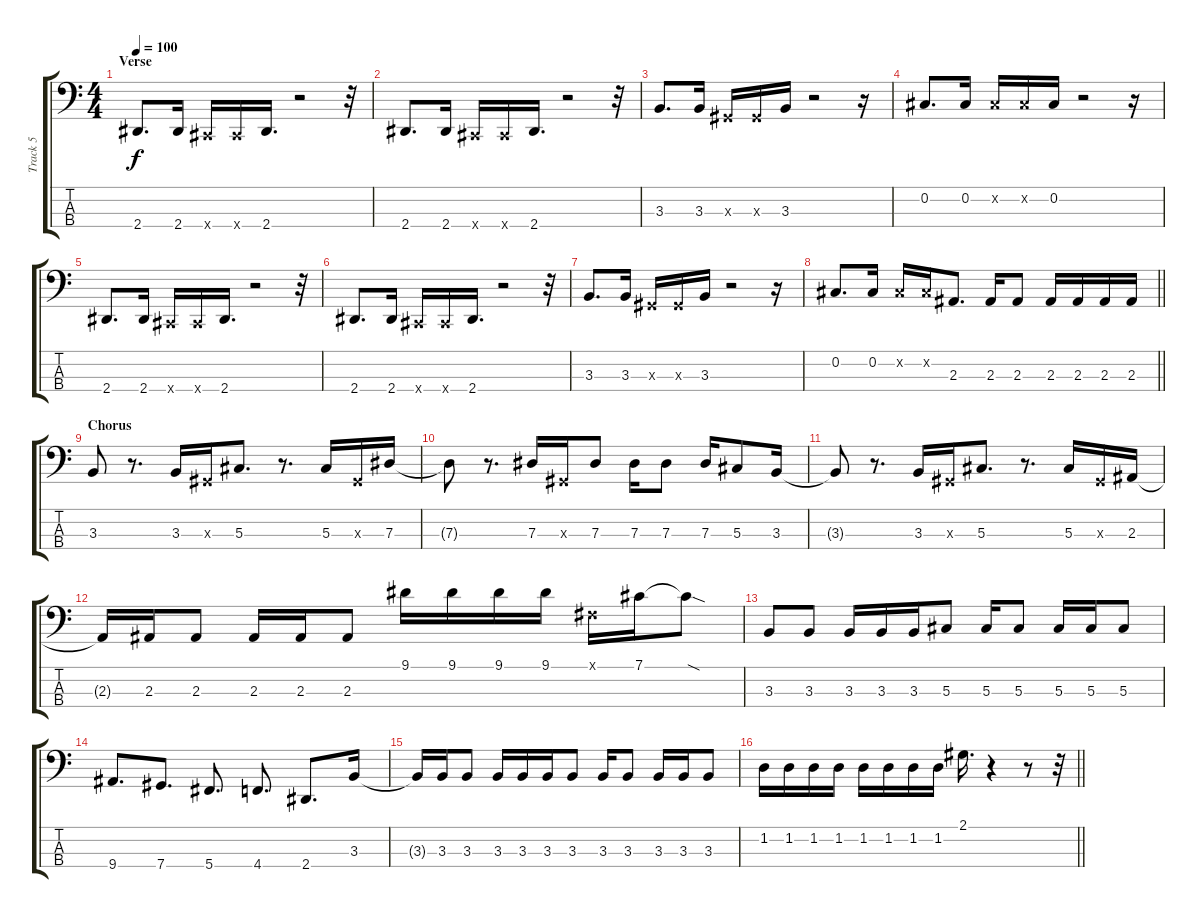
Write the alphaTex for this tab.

\track ("Track 5" "Track 5") {instrument electricbassfinger}
\staff {score tabs}
\tuning (Gb2 Db2 Ab1 Db1) {hide}
\ts (4 4)
\section ("" "Verse")
\tempo 100
\clef f4
\ks c
2.4.8{d dy f} 2.4.16 0.4{x}.16 0.4{x}.16 2.4.16{d} r.2 r.32 |
2.4.8{d} 2.4.16 0.4{x}.16 0.4{x}.16 2.4.16{d} r.2 r.32 |
3.3.8{d} 3.3.16 0.3{x}.16 0.3{x}.16 3.3.16 r.2 r.16 |
0.2.8{d} 0.2.16 0.2{x}.16 0.2{x}.16 0.2.16 r.2 r.16 |
2.4.8{d} 2.4.16 0.4{x}.16 0.4{x}.16 2.4.16{d} r.2 r.32 |
2.4.8{d} 2.4.16 0.4{x}.16 0.4{x}.16 2.4.16{d} r.2 r.32 |
3.3.8{d} 3.3.16 0.3{x}.16 0.3{x}.16 3.3.16 r.2 r.16 |
\barLineRight lightlight
0.2.8{d} 0.2.16 0.2{x}.16 0.2{x}.16 2.3.8{d} 2.3.16 2.3.8 2.3.16 2.3.16 2.3.16 2.3.16 |
\section ("" "Chorus")
3.3.8 r.8{d} 3.3.16 0.3{x}.16 5.3.8{d} r.8{d} 5.3.16 0.3{x}.16 7.3.16 |
7.3{t}.8 r.8{d} 7.3.16 0.3{x}.16 7.3.8 7.3.16 7.3.8 7.3.16 5.3.8 3.3.16 |
3.3{t}.8 r.8{d} 3.3.16 0.3{x}.16 5.3.8{d} r.8{d} 5.3.16 0.3{x}.16 2.3.16 |
2.3{t}.16 2.3.16 2.3.8 2.3.16 2.3.16 2.3.8 9.1.16 9.1.16 9.1.16 9.1.16 0.1{x}.16 7.1.16 7.1{sod t}.8 |
3.3.8 3.3.8 3.3.16 3.3.16 3.3.16 5.3.8 5.3.16 5.3.8 5.3.16 5.3.16 5.3.8 |
9.4.8{d} 7.4.8{d} 5.4.8{d} 4.4.8{d} 2.4.8{d} 3.3.16 |
3.3{t}.16 3.3.16 3.3.8 3.3.16 3.3.16 3.3.16 3.3.8 3.3.16 3.3.8 3.3.16 3.3.16 3.3.8 |
\barLineRight lightlight
1.2.16 1.2.16 1.2.16 1.2.16 1.2.16 1.2.16 1.2.16 1.2.16 2.1.16{d} r.4 r.8 r.32
